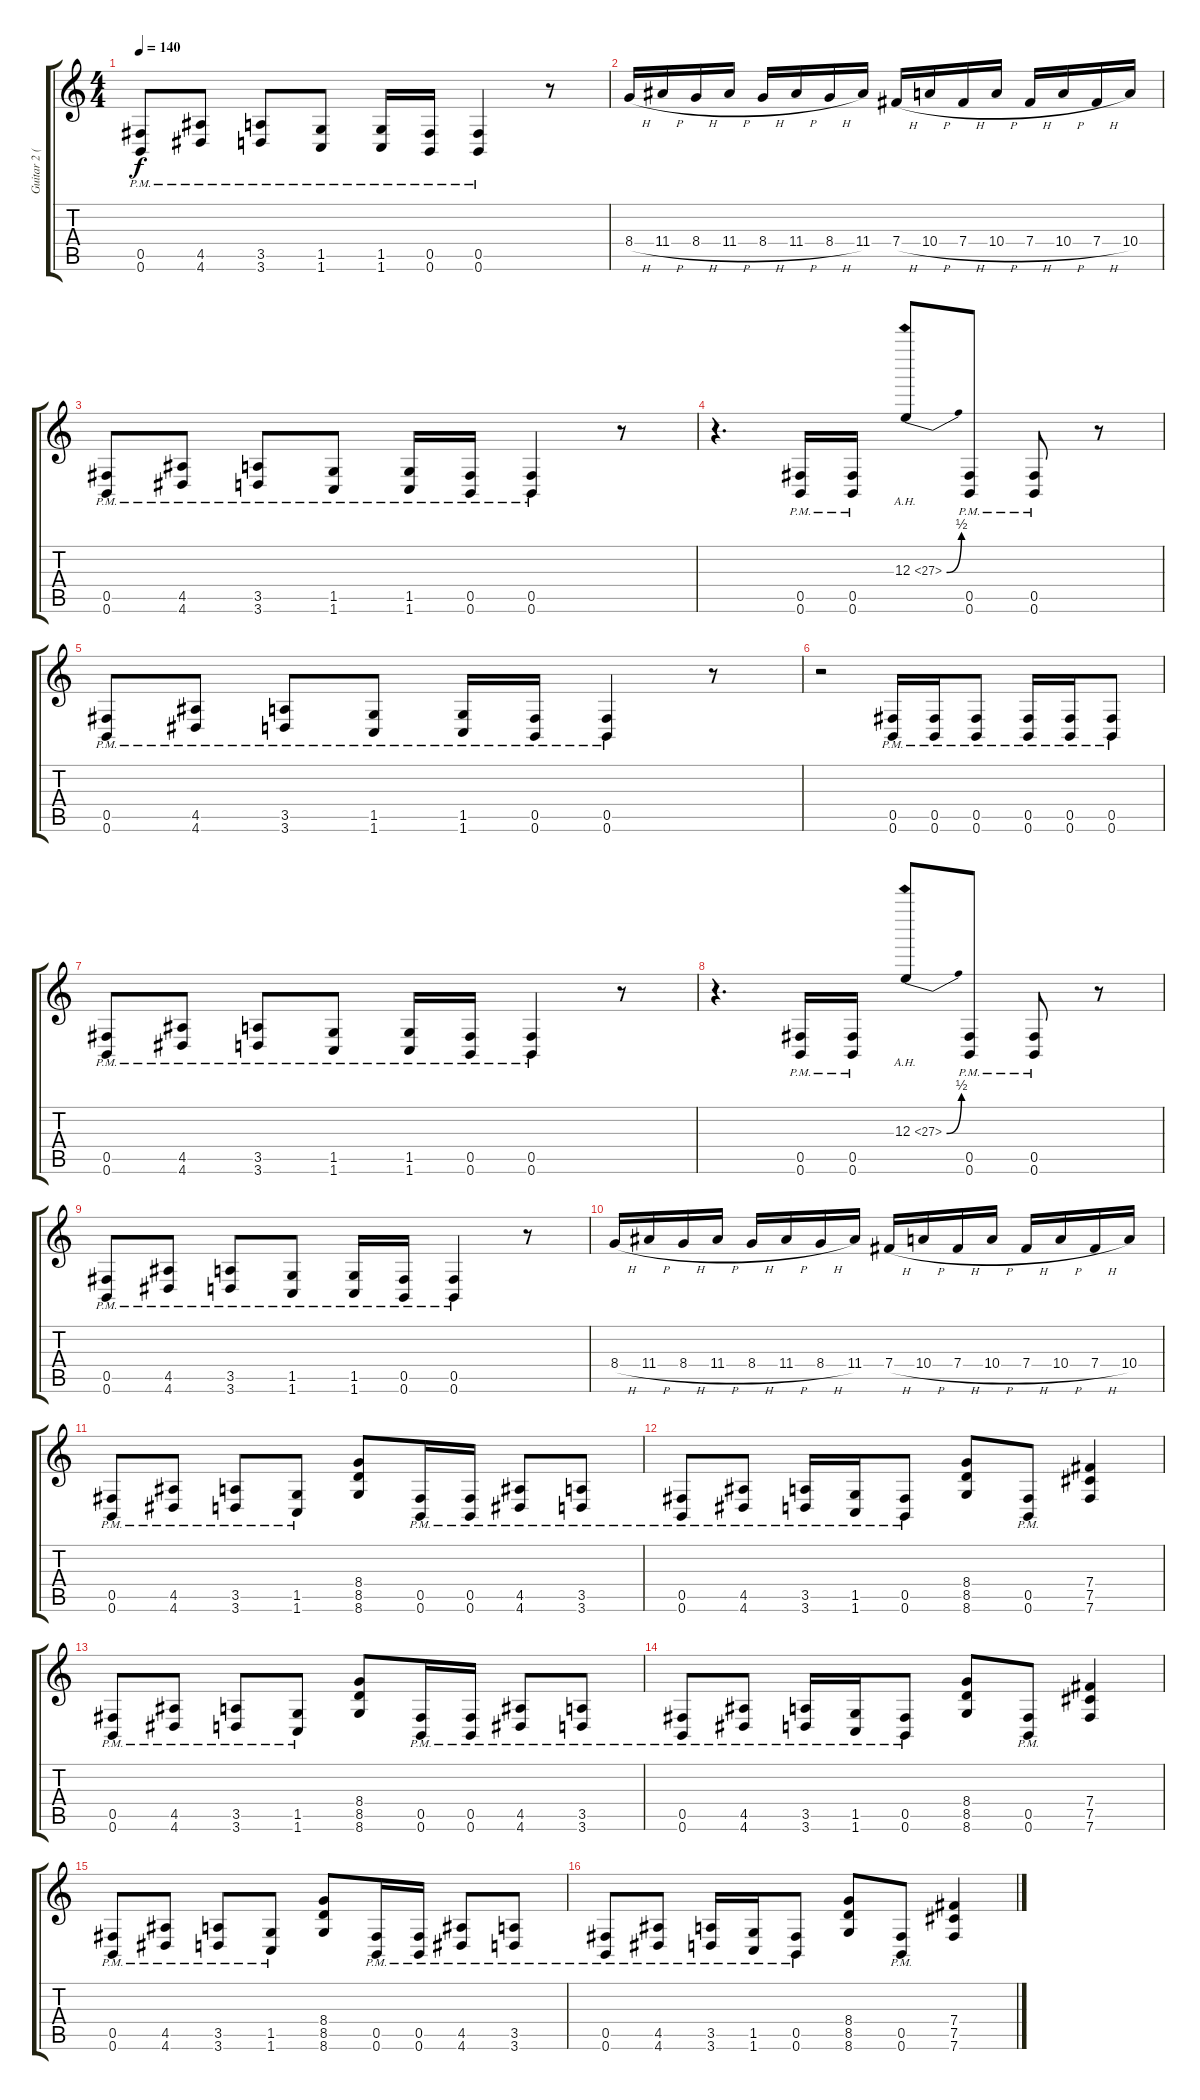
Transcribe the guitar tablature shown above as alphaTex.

\track ("Guitar 2 (Left)" "Guitar 2 (") {instrument overdrivenguitar}
\staff {score tabs}
\tuning (Db4 Ab3 E3 B2 Gb2 B1) {hide}
\ts (4 4)
\tempo 140
\clef g2
\ks c
(0.5{pm} 0.6{pm}).8{dy f} (4.5{pm} 4.6{pm}).8 (3.5{pm} 3.6{pm}).8 (1.5{pm} 1.6{pm}).8 (1.5{pm} 1.6{pm}).16 (0.5{pm} 0.6{pm}).16 (0.5{pm} 0.6{pm}).4 r.8 |
8.4{h}.16 11.4{h}.16 8.4{h}.16 11.4{h}.16 8.4{h}.16 11.4{h}.16 8.4{h}.16 11.4.16 7.4{h}.16 10.4{h}.16 7.4{h}.16 10.4{h}.16 7.4{h}.16 10.4{h}.16 7.4{h}.16 10.4.16 |
(0.5{pm} 0.6{pm}).8 (4.5{pm} 4.6{pm}).8 (3.5{pm} 3.6{pm}).8 (1.5{pm} 1.6{pm}).8 (1.5{pm} 1.6{pm}).16 (0.5{pm} 0.6{pm}).16 (0.5{pm} 0.6{pm}).4 r.8 |
r.4{d} (0.5 0.6{pm}).16 (0.5 0.6{pm}).16 12.3{be (bend 0 0 60 2) ah 15}.8 (0.5 0.6{pm}).8 (0.5 0.6{pm}).8 r.8 |
(0.5{pm} 0.6{pm}).8 (4.5{pm} 4.6{pm}).8 (3.5{pm} 3.6{pm}).8 (1.5{pm} 1.6{pm}).8 (1.5{pm} 1.6{pm}).16 (0.5{pm} 0.6{pm}).16 (0.5{pm} 0.6{pm}).4 r.8 |
r.2 (0.5 0.6{pm}).16 (0.5 0.6{pm}).16 (0.5 0.6{pm}).8 (0.5 0.6{pm}).16 (0.5 0.6{pm}).16 (0.5 0.6{pm}).8 |
(0.5{pm} 0.6{pm}).8 (4.5{pm} 4.6{pm}).8 (3.5{pm} 3.6{pm}).8 (1.5{pm} 1.6{pm}).8 (1.5{pm} 1.6{pm}).16 (0.5{pm} 0.6{pm}).16 (0.5{pm} 0.6{pm}).4 r.8 |
r.4{d} (0.5 0.6{pm}).16 (0.5 0.6{pm}).16 12.3{be (bend 0 0 60 2) ah 15}.8 (0.5 0.6{pm}).8 (0.5 0.6{pm}).8 r.8 |
(0.5{pm} 0.6{pm}).8 (4.5{pm} 4.6{pm}).8 (3.5{pm} 3.6{pm}).8 (1.5{pm} 1.6{pm}).8 (1.5{pm} 1.6{pm}).16 (0.5{pm} 0.6{pm}).16 (0.5{pm} 0.6{pm}).4 r.8 |
8.4{h}.16 11.4{h}.16 8.4{h}.16 11.4{h}.16 8.4{h}.16 11.4{h}.16 8.4{h}.16 11.4.16 7.4{h}.16 10.4{h}.16 7.4{h}.16 10.4{h}.16 7.4{h}.16 10.4{h}.16 7.4{h}.16 10.4.16 |
(0.5{pm} 0.6{pm}).8 (4.5{pm} 4.6{pm}).8 (3.5{pm} 3.6{pm}).8 (1.5{pm} 1.6{pm}).8 (8.4 8.5 8.6).8 (0.5{pm} 0.6{pm}).16 (0.5{pm} 0.6{pm}).16 (4.5{pm} 4.6{pm}).8 (3.5{pm} 3.6{pm}).8 |
(0.5{pm} 0.6{pm}).8 (4.5{pm} 4.6{pm}).8 (3.5{pm} 3.6{pm}).16 (1.5{pm} 1.6{pm}).16 (0.5{pm} 0.6{pm}).8 (8.4 8.5 8.6).8 (0.5{pm} 0.6{pm}).8 (7.4 7.5 7.6).4 |
(0.5{pm} 0.6{pm}).8 (4.5{pm} 4.6{pm}).8 (3.5{pm} 3.6{pm}).8 (1.5{pm} 1.6{pm}).8 (8.4 8.5 8.6).8 (0.5{pm} 0.6{pm}).16 (0.5{pm} 0.6{pm}).16 (4.5{pm} 4.6{pm}).8 (3.5{pm} 3.6{pm}).8 |
(0.5{pm} 0.6{pm}).8 (4.5{pm} 4.6{pm}).8 (3.5{pm} 3.6{pm}).16 (1.5{pm} 1.6{pm}).16 (0.5{pm} 0.6{pm}).8 (8.4 8.5 8.6).8 (0.5{pm} 0.6{pm}).8 (7.4 7.5 7.6).4 |
(0.5{pm} 0.6{pm}).8 (4.5{pm} 4.6{pm}).8 (3.5{pm} 3.6{pm}).8 (1.5{pm} 1.6{pm}).8 (8.4 8.5 8.6).8 (0.5{pm} 0.6{pm}).16 (0.5{pm} 0.6{pm}).16 (4.5{pm} 4.6{pm}).8 (3.5{pm} 3.6{pm}).8 |
(0.5{pm} 0.6{pm}).8 (4.5{pm} 4.6{pm}).8 (3.5{pm} 3.6{pm}).16 (1.5{pm} 1.6{pm}).16 (0.5{pm} 0.6{pm}).8 (8.4 8.5 8.6).8 (0.5{pm} 0.6{pm}).8 (7.4 7.5 7.6).4
